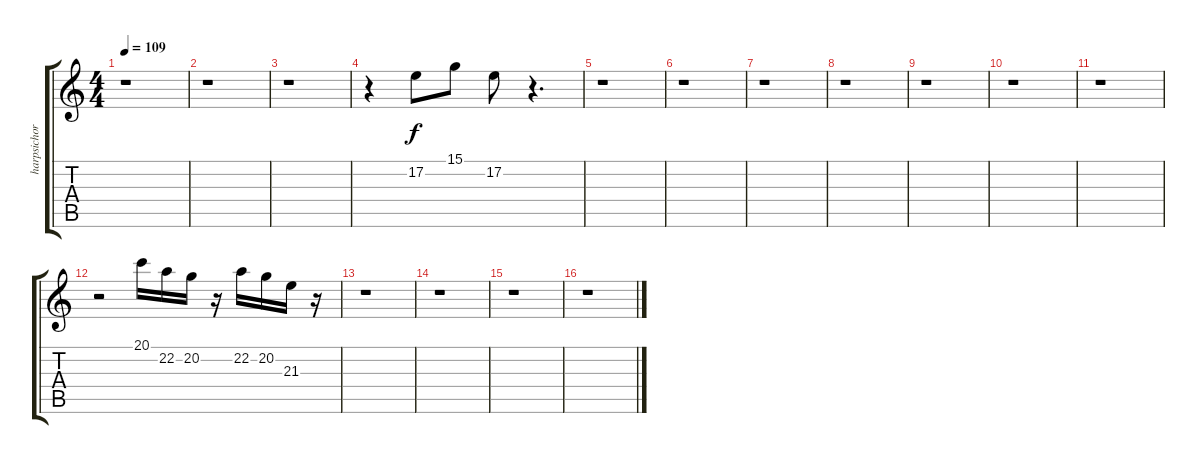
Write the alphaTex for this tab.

\track ("harpsichord" "harpsichor") {instrument shamisen}
\staff {score tabs}
\tuning (E4 B3 G3 D3 A2 E2) {hide}
\ts (4 4)
\tempo 109
\clef g2
\ks c
r.1{dy f instrument shamisen} |
r.1 |
r.1 |
r.4 17.2.8 15.1.8 17.2.8 r.4{d} |
r.1 |
r.1 |
r.1 |
r.1 |
r.1 |
r.1 |
r.1 |
r.2 20.1.16 22.2.16 20.2.16 r.16 22.2.16 20.2.16 21.3.16 r.16 |
r.1 |
r.1 |
r.1 |
r.1
